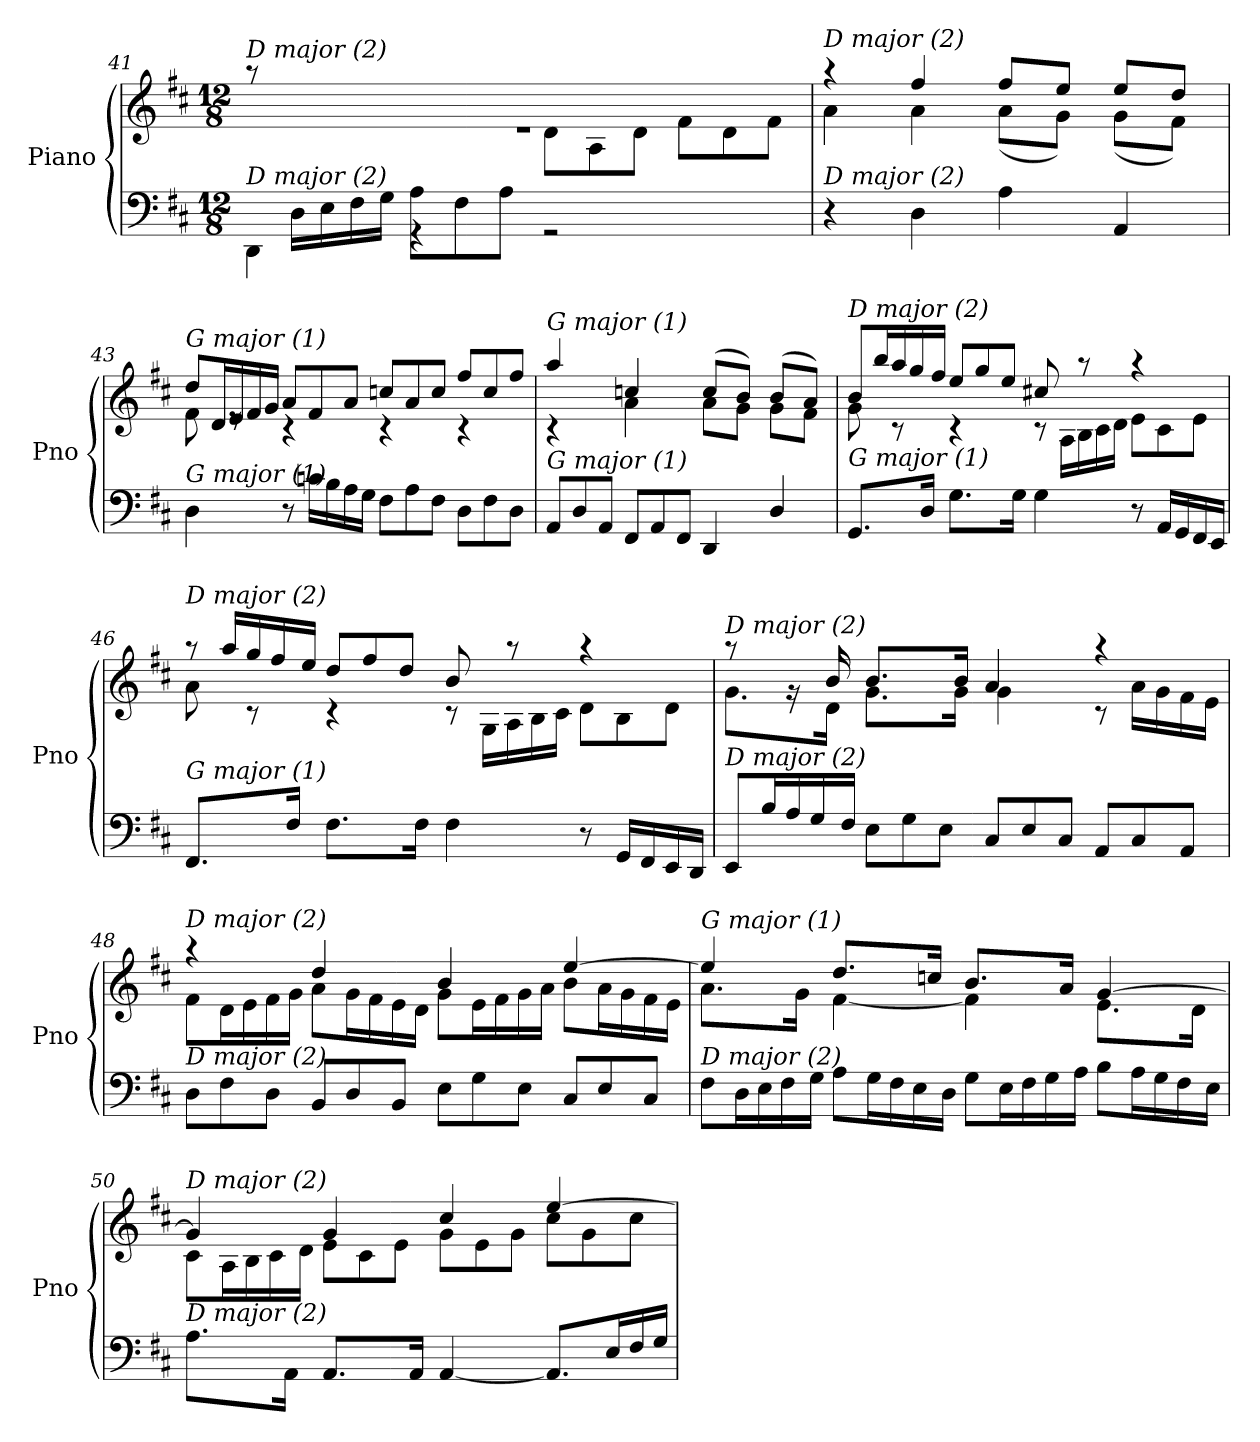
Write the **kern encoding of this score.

**kern	**kern
*part1	*part1
*staff2	*staff1
*I"Piano	*
*I'Pno	*
!!LO:LB:g=z
*clefF4	*clefG2
*k[f#c#]	*k[f#c#]
*D:	*D:
*M12/8	*M12/8
=41	=41
*^	*
*	*Xtuplet	*
*	*	*^
!	!	!LO:TX:i:t=D major (2)	!
!LO:TX:i:t=D major (2)	!	!	!
8ryy	8%3DD\	1.re	8raa
16D\LL	.	.	2ryy
16E\	.	.	.
16F#\	.	.	.
16G\JJ	.	.	.
8A\L	8%3rGG	.	.
8F#\	.	.	.
8A\J	.	.	8ryy
2.ryy	4%3rGG	.	8d\L
.	.	.	8A\
.	.	.	8d\J
.	.	.	8f#\L
.	.	.	8d\
.	.	.	8f#\J
*v	*v	*	*
=42	=42	=42
*	*Xtuplet	*
!	!LO:TX:i:t=D major (2)	!
!LO:TX:i:t=D major (2)	!	!
8%3r	8%3raa	8%3a\
8%3D\	8%3ff#/	8%3a\
8%3A\	16%3ff#/L	(<16%3a\L
.	16%3ee/J	16%3g\J)
8%3AA/	16%3ee/L	(<16%3g\L
.	16%3dd/J	16%3f#\J)
=43	=43	=43
!	!LO:TX:i:t=G major (1)	!
!LO:TX:i:t=G major (1)	!	!
8%3D\	8dd/L	16%3f#\
.	16d/L	.
.	16e/	16%3re
.	16f#/	.
.	16g/JJ	.
8r	8a/L	8%3rc
16cn\LL	8f#/	.
16B\	.	.
16A\	8a/J	.
16G\JJ	.	.
8F#\L	8ccn/L	8%3rc
8A\	8a/	.
8F#\J	8cc/J	.
8D\L	8ff#/L	8%3rc
8F#\	8cc/	.
8D\J	8ff#/J	.
!!LO:LB:g=z	!!
=44	=44	=44
!	!LO:TX:i:t=G major (1)	!
!LO:TX:i:t=G major (1)	!	!
8AA/L	8%3aa/	8%3rc
8D/	.	.
8AA/J	.	.
8FF#/L	8%3ccn/	8%3a\
8AA/	.	.
8FF#/J	.	.
8%3DD/	(>16%3cc/L	16%3a\L
.	16%3b/J)	16%3g\J
8%3D/	(>16%3b/L	16%3g\L
.	16%3a/J)	16%3f#\J
=45	=45	=45
!	!LO:TX:i:t=D major (2)	!
!LO:TX:i:t=G major (1)	!	!
16%3.GG/L	8b/L	16%3g\
.	16bb/L	.
.	16aa/	16%3rc
.	16gg/	.
32%3D/Jk	.	.
.	16ff#/JJ	.
16%3.G\L	8ee/L	8%3rc
.	8gg/	.
.	8ee/J	.
32%3G\Jk	.	.
8%3G\	16%3cc#X/	8rc
.	.	16A\LL
.	16%3raa	16B\
.	.	16c#\
.	.	16d\JJ
8r	8%3raa	8e\L
16AA/LL	.	8c#\
16GG/	.	.
16FF#/	.	8e\J
16EE/JJ	.	.
!!LO:PB:g=z	!!
=46	=46	=46
!	!LO:TX:i:t=D major (2)	!
!LO:TX:i:t=G major (1)	!	!
16%3.FF#/L	8raa	16%3a\
.	16aa/LL	.
.	16gg/	16%3rc
.	16ff#/	.
32%3F#/Jk	.	.
.	16ee/JJ	.
16%3.F#\L	8dd/L	8%3rc
.	8ff#/	.
.	8dd/J	.
32%3F#\Jk	.	.
8%3F#\	16%3b/	8rc
.	.	16G\LL
.	16%3raa	16A\
.	.	16B\
.	.	16c#\JJ
8r	8%3raa	8d\L
16GG/LL	.	8B\
16FF#/	.	.
16EE/	.	8d\J
16DD/JJ	.	.
!!LO:LB:g=z	!!
=47	=47	=47
!	!LO:TX:i:t=D major (2)	!
!LO:TX:i:t=D major (2)	!	!
8EE/L	16%3raa	16%3.g\L
16B/L	.	.
16A/	32%3rg	.
16G/	.	.
.	32%3b/	32%3d\Jk
16F#/JJ	.	.
8E\L	16%3.b/L	16%3.g\L
8G\	.	.
8E\J	.	.
.	32%3b/Jk	32%3g\Jk
8C#/L	8%3a/	8%3g\
8E/	.	.
8C#/J	.	.
8AA/L	8%3raa	8rc
8C#/	.	16a\LL
.	.	16g\
8AA/J	.	16f#\
.	.	16e\JJ
=48	=48	=48
!	!LO:TX:i:t=D major (2)	!
!LO:TX:i:t=D major (2)	!	!
8D\L	8%3raa	8f#\L
8F#\	.	16d\L
.	.	16e\
8D\J	.	16f#\
.	.	16g\JJ
8BB/L	8%3dd/	8a\L
8D/	.	16g\L
.	.	16f#\
8BB/J	.	16e\
.	.	16d\JJ
8E\L	8%3b/	8g\L
8G\	.	16e\L
.	.	16f#\
8E\J	.	16g\
.	.	16a\JJ
8C#/L	[8%3ee/	8b\L
8E/	.	16a\L
.	.	16g\
8C#/J	.	16f#\
.	.	16e\JJ
!!LO:LB:g=z	!!
=49	=49	=49
!	!LO:TX:i:t=G major (1)	!
!LO:TX:i:t=D major (2)	!	!
8F#\L	8%3ee/]	16%3.a\L
16D\L	.	.
16E\	.	.
16F#\	.	.
.	.	32%3g\Jk
16G\JJ	.	.
8A\L	16%3.dd/L	[8%3f#\
16G\L	.	.
16F#\	.	.
16E\	.	.
.	32%3ccn/Jk	.
16D\JJ	.	.
8G\L	16%3.b/L	8%3f#\]
16E\L	.	.
16F#\	.	.
16G\	.	.
.	32%3a/Jk	.
16A\JJ	.	.
8B\L	[8%3g/	16%3.e\L
16A\L	.	.
16G\	.	.
16F#\	.	.
.	.	32%3d\Jk
16E\JJ	.	.
=50	=50	=50
!	!LO:TX:i:t=D major (2)	!
!LO:TX:i:t=D major (2)	!	!
16%3.A\L	8%3g/]	8c#\L
.	.	16A\L
.	.	16B\
.	.	16c#\
32%3AA\Jk	.	.
.	.	16d\JJ
16%3.AA/L	8%3g/	8e\L
.	.	8c#\
.	.	8e\J
32%3AA/Jk	.	.
[8%3AA/	8%3cc#/	8g\L
.	.	8e\
.	.	8g\J
8.AA/L]	[8%3ee/	8cc#\L
.	.	8g\
16E/L	.	.
16F#/	.	8cc#\J
16G/JJ	.	.
*	*v	*v
=	=
*-	*-
